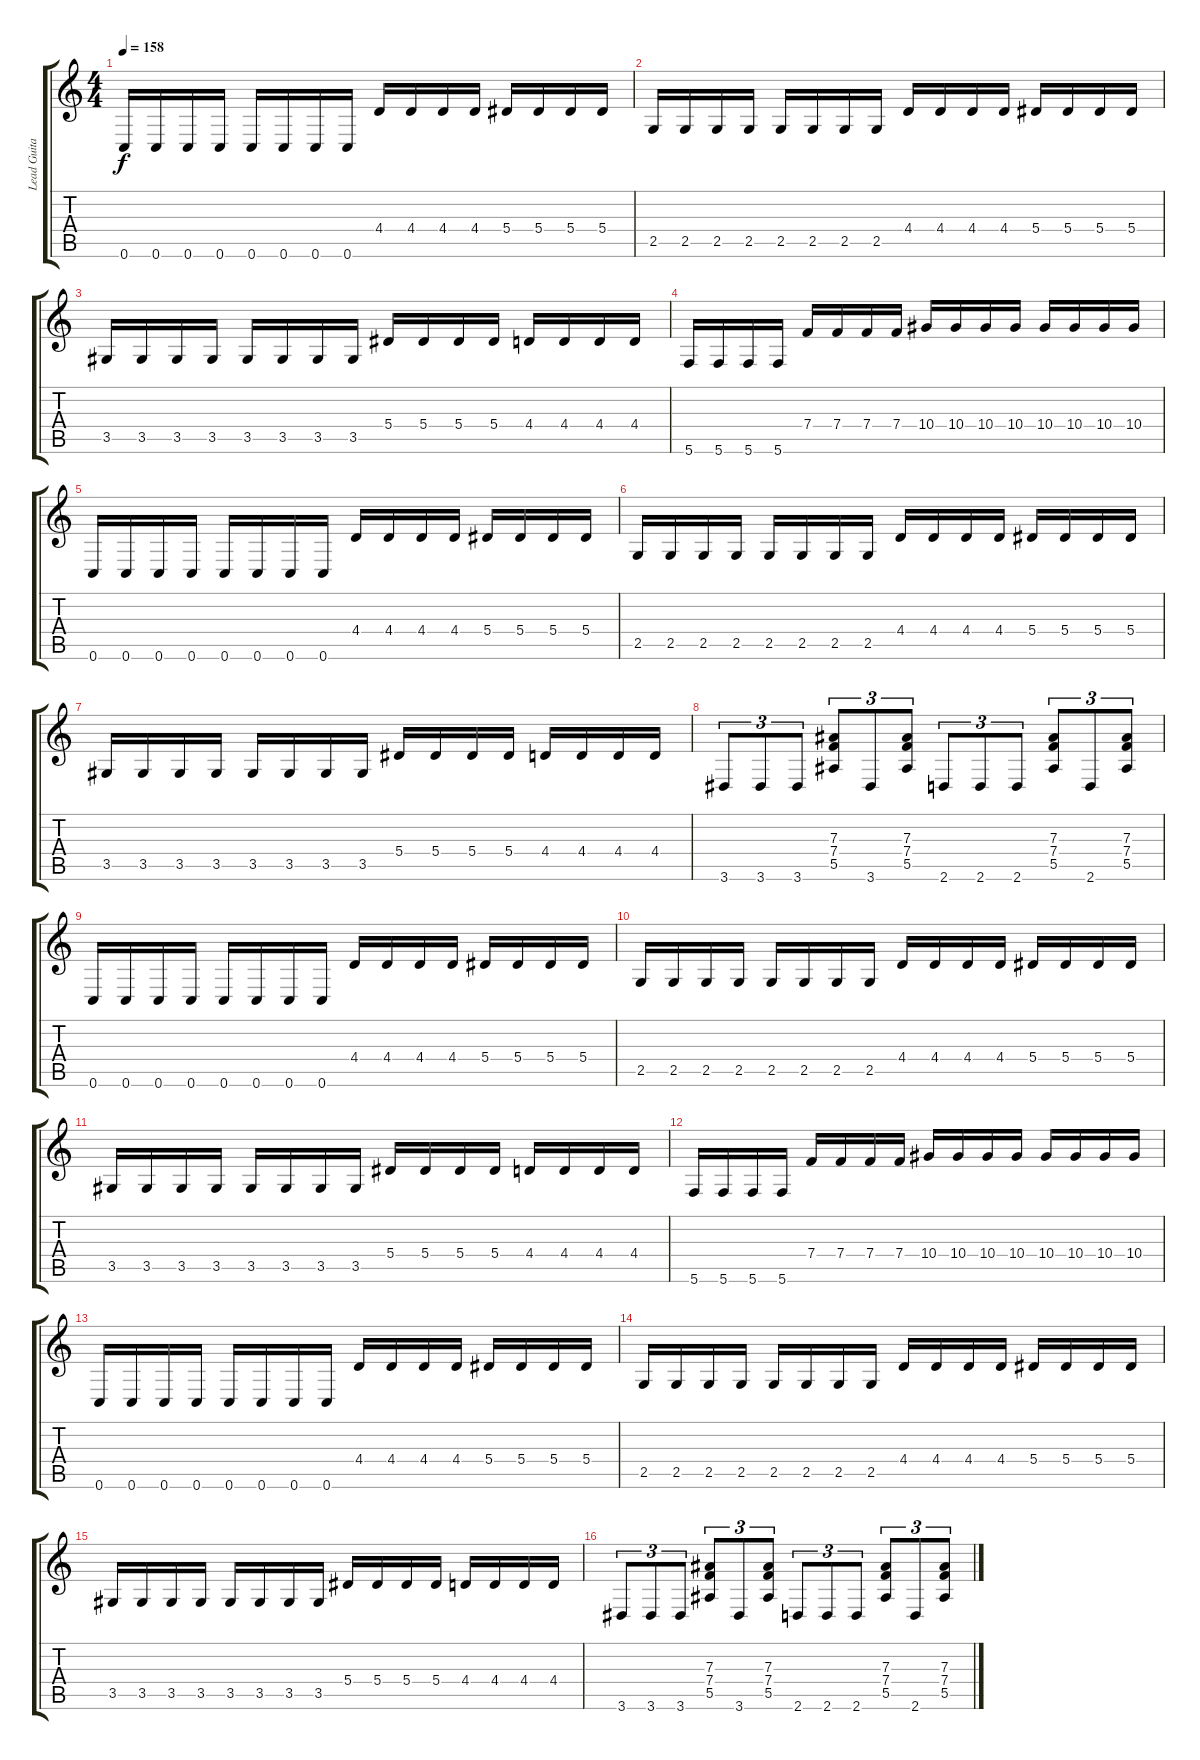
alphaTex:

\track ("Lead Guitar" "Lead Guita") {instrument distortionguitar}
\staff {score tabs}
\tuning (C4 G3 Eb3 Bb2 F2 C2) {hide}
\ts (4 4)
\tempo 158
\clef g2
\ks c
0.6.16{dy f instrument distortionguitar} 0.6.16 0.6.16 0.6.16 0.6.16 0.6.16 0.6.16 0.6.16 4.4.16 4.4.16 4.4.16 4.4.16 5.4.16 5.4.16 5.4.16 5.4.16 |
2.5.16 2.5.16 2.5.16 2.5.16 2.5.16 2.5.16 2.5.16 2.5.16 4.4.16 4.4.16 4.4.16 4.4.16 5.4.16 5.4.16 5.4.16 5.4.16 |
3.5.16 3.5.16 3.5.16 3.5.16 3.5.16 3.5.16 3.5.16 3.5.16 5.4.16 5.4.16 5.4.16 5.4.16 4.4.16 4.4.16 4.4.16 4.4.16 |
5.6.16 5.6.16 5.6.16 5.6.16 7.4.16 7.4.16 7.4.16 7.4.16 10.4.16 10.4.16 10.4.16 10.4.16 10.4.16 10.4.16 10.4.16 10.4.16 |
0.6.16 0.6.16 0.6.16 0.6.16 0.6.16 0.6.16 0.6.16 0.6.16 4.4.16 4.4.16 4.4.16 4.4.16 5.4.16 5.4.16 5.4.16 5.4.16 |
2.5.16 2.5.16 2.5.16 2.5.16 2.5.16 2.5.16 2.5.16 2.5.16 4.4.16 4.4.16 4.4.16 4.4.16 5.4.16 5.4.16 5.4.16 5.4.16 |
3.5.16 3.5.16 3.5.16 3.5.16 3.5.16 3.5.16 3.5.16 3.5.16 5.4.16 5.4.16 5.4.16 5.4.16 4.4.16 4.4.16 4.4.16 4.4.16 |
3.6.8{tu (3 2)} 3.6.8{tu (3 2)} 3.6.8{tu (3 2)} (7.3 7.4 5.5).8{tu (3 2)} 3.6.8{tu (3 2)} (7.3 7.4 5.5).8{tu (3 2)} 2.6.8{tu (3 2)} 2.6.8{tu (3 2)} 2.6.8{tu (3 2)} (7.3 7.4 5.5).8{tu (3 2)} 2.6.8{tu (3 2)} (7.3 7.4 5.5).8{tu (3 2)} |
0.6.16 0.6.16 0.6.16 0.6.16 0.6.16 0.6.16 0.6.16 0.6.16 4.4.16 4.4.16 4.4.16 4.4.16 5.4.16 5.4.16 5.4.16 5.4.16 |
2.5.16 2.5.16 2.5.16 2.5.16 2.5.16 2.5.16 2.5.16 2.5.16 4.4.16 4.4.16 4.4.16 4.4.16 5.4.16 5.4.16 5.4.16 5.4.16 |
3.5.16 3.5.16 3.5.16 3.5.16 3.5.16 3.5.16 3.5.16 3.5.16 5.4.16 5.4.16 5.4.16 5.4.16 4.4.16 4.4.16 4.4.16 4.4.16 |
5.6.16 5.6.16 5.6.16 5.6.16 7.4.16 7.4.16 7.4.16 7.4.16 10.4.16 10.4.16 10.4.16 10.4.16 10.4.16 10.4.16 10.4.16 10.4.16 |
0.6.16 0.6.16 0.6.16 0.6.16 0.6.16 0.6.16 0.6.16 0.6.16 4.4.16 4.4.16 4.4.16 4.4.16 5.4.16 5.4.16 5.4.16 5.4.16 |
2.5.16 2.5.16 2.5.16 2.5.16 2.5.16 2.5.16 2.5.16 2.5.16 4.4.16 4.4.16 4.4.16 4.4.16 5.4.16 5.4.16 5.4.16 5.4.16 |
3.5.16 3.5.16 3.5.16 3.5.16 3.5.16 3.5.16 3.5.16 3.5.16 5.4.16 5.4.16 5.4.16 5.4.16 4.4.16 4.4.16 4.4.16 4.4.16 |
3.6.8{tu (3 2)} 3.6.8{tu (3 2)} 3.6.8{tu (3 2)} (7.3 7.4 5.5).8{tu (3 2)} 3.6.8{tu (3 2)} (7.3 7.4 5.5).8{tu (3 2)} 2.6.8{tu (3 2)} 2.6.8{tu (3 2)} 2.6.8{tu (3 2)} (7.3 7.4 5.5).8{tu (3 2)} 2.6.8{tu (3 2)} (7.3 7.4 5.5).8{tu (3 2)}
